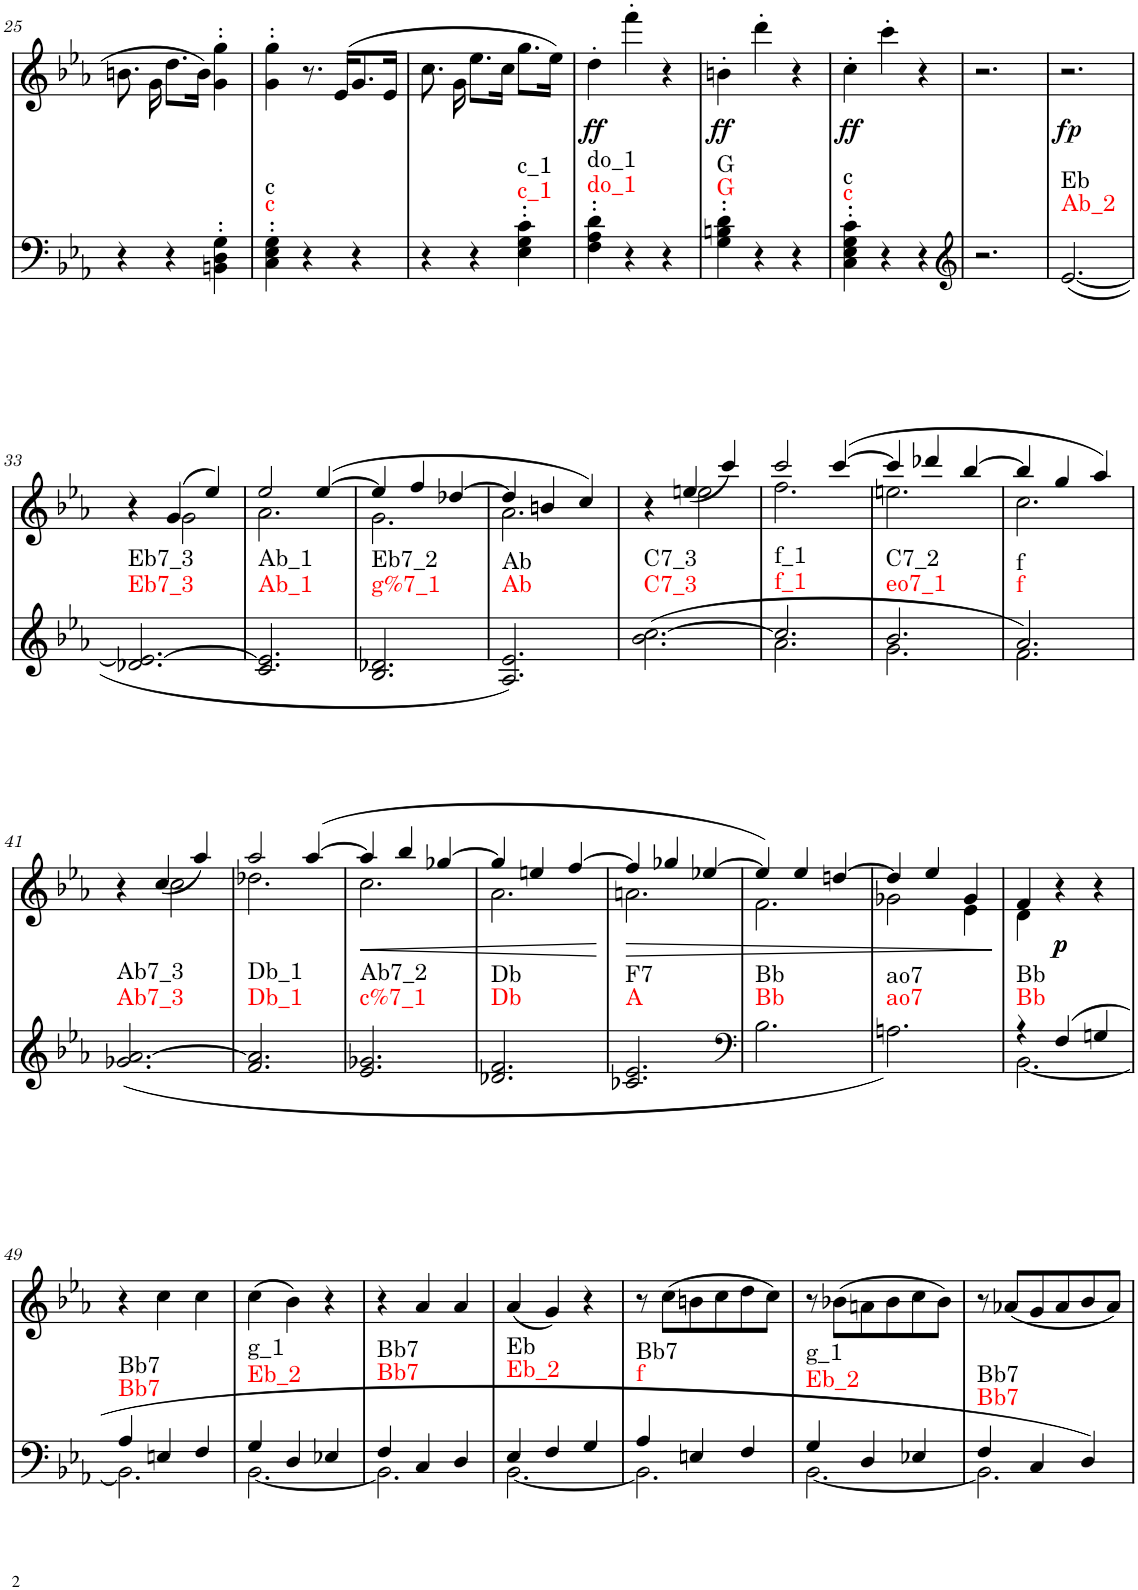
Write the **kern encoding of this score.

**kern	**harte	**kern	**dynam
*part2	*part2	*part1	*part1
*staff2	*	*staff1	*staff1
*I"piano	*	*I"piano	*
*I'Pno	*	*I'Pno	*
!!LO:PB:g=z
*clefF4	*	*clefG2	*
*k[b-e-a-]	*	*k[b-e-a-]	*
*c:	*	*c:	*
*M3/4	*	*M3/4	*
=25	=25	=25	=25
4r	.	8.bn\	.
.	.	16g\	.
4r	.	8.dd\L	.
.	.	16b\Jk	.
4BBn\' 4D\' 4G\'	.	4g\' 4gg\'	.
=26	=26	=26	=26
!	!LO:H:n=1:kt=c	!	!
!	!LO:H:n=2:kt=c	!	!
4C\' 4E-\' 4G\'	N N	4g\' 4gg\'	.
4r	.	8.r	.
.	.	(16e-/KL	.
4r	.	8.g/	.
.	.	16e-/Jk	.
=27	=27	=27	=27
4r	.	8.cc\	.
.	.	16g\	.
4r	.	8.ee-\L	.
.	.	16cc\Jk	.
!	!LO:H:n=1:kt=c_1	!	!
!	!LO:H:n=2:kt=c_1	!	!
4E-\' 4G\' 4c\'	N N	8.gg\L	.
.	.	16ee-\Jk)	.
=28	=28	=28	=28
!	!LO:H:n=1:kt=do_1	!	!LO:DY:b
!	!LO:H:n=2:kt=do_1	!	!
4F\' 4A-\' 4d\'	N N	4dd'\	ff
4r	.	4fff'\	.
4r	.	4r	.
=29	=29	=29	=29
!	!LO:H:n=1:kt=G	!	!LO:DY:b
!	!LO:H:n=2:kt=G	!	!
4G\' 4Bn\' 4d\'	N N	4bn'\	ff
4r	.	4ddd'\	.
4r	.	4r	.
=30	=30	=30	=30
!	!LO:H:n=1:kt=c	!	!LO:DY:b
!	!LO:H:n=2:kt=c	!	!
4C\' 4E-\' 4G\' 4c\'	N N	4cc'\	ff
4r	.	4ccc'\	.
4r	.	4r	.
=31	=31	=31	=31
*clefG2	*	*	*
2.r	.	2.r	.
=32	=32	=32	=32
!	!LO:H:n=1:kt=Ab_2	!	!LO:DY:b
!	!LO:H:n=2:kt=Eb	!	!
([2.e-/	N N	2.r	fp
!!LO:LB:g=z
=33	=33	=33	=33
*	*	*^	*
!	!LO:H:n=1:kt=Eb7_3	!	!	!
!	!LO:H:n=2:kt=Eb7_3	!	!	!
2.d-X/ 2.e-/_	N N	4r	4ryy	.
.	.	(4g/	2g\	.
.	.	4ee-/)	.	.
=34	=34	=34	=34	=34
!	!LO:H:n=1:kt=Ab_1	!	!	!
!	!LO:H:n=2:kt=Ab_1	!	!	!
2.c/ 2.e-/]	N N	2ee-/	2.a-\	.
.	.	([4ee-/	.	.
=35	=35	=35	=35	=35
!	!LO:H:n=1:kt=g%7_1	!	!	!
!	!LO:H:n=2:kt=Eb7_2	!	!	!
2.B-/ 2.d-X/	N N	4ee-/]	2.g\	.
.	.	4ff/	.	.
.	.	[4dd-X/	.	.
=36	=36	=36	=36	=36
!	!LO:H:n=1:kt=Ab	!	!	!
!	!LO:H:n=2:kt=Ab	!	!	!
2.A-/ 2.e-/)	N N	4dd-/]	2.a-\	.
.	.	4bn/	.	.
.	.	4cc/)	.	.
=37	=37	=37	=37	=37
!	!LO:H:n=1:kt=C7_3	!	!	!
!	!LO:H:n=2:kt=C7_3	!	!	!
(2.b-\ [>2.cc\	N N	4r	4ryy	.
.	.	2een\	(4ee/	.
.	.	.	4ccc/)	.
=38	=38	=38	=38	=38
*^	*	*	*	*
!	!	!LO:H:n=1:kt=f_1	!	!	!
!	!	!LO:H:n=2:kt=f_1	!	!	!
2.cc/]	2.a-\	N N	2ccc/	2.ff\	.
.	.	.	([4ccc/	.	.
=39	=39	=39	=39	=39	=39
!	!	!LO:H:n=1:kt=eo7_1	!	!	!
!	!	!LO:H:n=2:kt=C7_2	!	!	!
2.b-/	2.g\	N N	4ccc/]	2.een\	.
.	.	.	4ddd-X/	.	.
.	.	.	[4bb-/	.	.
=40	=40	=40	=40	=40	=40
!	!	!LO:H:n=1:kt=f	!	!	!
!	!	!LO:H:n=2:kt=f	!	!	!
2.a-/)	2.f\	N N	4bb-/]	2.cc\	.
.	.	.	4gg/	.	.
.	.	.	4aa-/)	.	.
*v	*v	*	*	*	*
!!LO:LB:g=z	!!
=41	=41	=41	=41	=41
!	!LO:H:n=1:kt=Ab7_3	!	!	!
!	!LO:H:n=2:kt=Ab7_3	!	!	!
(<2.g-X/ [2.a-/	N N	4r	4ryy	.
.	.	2cc\	(4cc/	.
.	.	.	4aa-/)	.
=42	=42	=42	=42	=42
!	!LO:H:n=1:kt=Db_1	!	!	!
!	!LO:H:n=2:kt=Db_1	!	!	!
2.f/ 2.a-/]	N N	2aa-/	2.dd-X\	.
.	.	([4aa-/	.	.
=43	=43	=43	=43	=43
!	!LO:H:n=1:kt=c%7_1	!	!	!LO:HP:b
!	!LO:H:n=2:kt=Ab7_2	!	!	!
2.e-/ 2.g-X/	N N	4aa-/]	2.cc\	<
.	.	4bb-/	.	.
.	.	[4gg-X/	.	.
=44	=44	=44	=44	=44
!	!LO:H:n=1:kt=Db	!	!	!
!	!LO:H:n=2:kt=Db	!	!	!
2.d-X/ 2.f/	N N	4gg-/]	2.a-\	.
.	.	4een/	.	.
.	.	[4ff/	.	.
*	*	*v	*v	*
.	.	.	[
=45	=45	=45	=45
!	!LO:H:n=1:kt=A	!	!LO:HP:b
*	*	*^	*
!	!LO:H:n=2:kt=F7	!	!	!
2.c-X/ 2.e-/	N N	4ff/]	2.an\	>
.	.	4gg-X/	.	.
.	.	[4ee-X/	.	.
=46	=46	=46	=46	=46
*clefF4	*	*	*	*
!	!LO:H:n=1:kt=Bb	!	!	!
!	!LO:H:n=2:kt=Bb	!	!	!
2.B-\	N N	4ee-/])	2.f\	.
.	.	4ee-/	.	.
.	.	[4ddn/	.	.
=47	=47	=47	=47	=47
!	!LO:H:n=1:kt=ao7	!	!	!
!	!LO:H:n=2:kt=ao7	!	!	!
2.An\)	N N	4dd/]	2g-X\	.
.	.	4ee-/	.	.
.	.	4g-/	4e-\	.
*	*	*v	*v	*
.	.	.	]
=48	=48	=48	=48
*^	*	*^	*
!	!	!LO:H:n=1:kt=Bb	!	!	!
!	!	!LO:H:n=2:kt=Bb	!	!	!
4r	[2.BB-\	N N	4f/	4d\	.
!	!	!	!	!	!LO:DY:b
!	!	!	!	!	!LO:DY:n=1:b
(4F/	.	.	4r	2ryy	p p
4Gn/	.	.	4r	.	.
*	*	*	*v	*v	*
!!LO:LB:g=z
=49	=49	=49	=49	=49
!	!	!LO:H:n=1:kt=Bb7	!	!
!	!	!LO:H:n=2:kt=Bb7	!	!
4A-/	2.BB-\]	N N	4r	.
4En/	.	.	4cc\	.
4F/	.	.	4cc\	.
=50	=50	=50	=50	=50
!	!	!LO:H:n=1:kt=Eb_2	!	!
!	!	!LO:H:n=2:kt=g_1	!	!
4G/	[2.BB-\	N N	(4cc\	.
4D/	.	.	4b-\)	.
4E-X/	.	.	4r	.
=51	=51	=51	=51	=51
!	!	!LO:H:n=1:kt=Bb7	!	!
!	!	!LO:H:n=2:kt=Bb7	!	!
4F/	2.BB-\]	N N	4r	.
4C/	.	.	4a-/	.
4D/	.	.	4a-/	.
=52	=52	=52	=52	=52
!	!	!LO:H:n=1:kt=Eb_2	!	!
!	!	!LO:H:n=2:kt=Eb	!	!
4E-/	[2.BB-\	N N	(4a-/	.
4F/	.	.	4g/)	.
4G/	.	.	4r	.
=53	=53	=53	=53	=53
!	!	!LO:H:n=1:kt=f	!	!
!	!	!LO:H:n=2:kt=Bb7	!	!
4A-/	2.BB-\]	N N	8r	.
.	.	.	(8cc\L	.
4En/	.	.	8bn\	.
.	.	.	8cc\	.
4F/	.	.	8dd\	.
.	.	.	8cc\J)	.
=54	=54	=54	=54	=54
!	!	!LO:H:n=1:kt=Eb_2	!	!
!	!	!LO:H:n=2:kt=g_1	!	!
4G/	[2.BB-\	N N	8r	.
.	.	.	(8b-X\L	.
4D/	.	.	8an\	.
.	.	.	8b-\	.
4E-X/	.	.	8cc\	.
.	.	.	8b-\J)	.
=55	=55	=55	=55	=55
!	!	!LO:H:n=1:kt=Bb7	!	!
!	!	!LO:H:n=2:kt=Bb7	!	!
4F/	2.BB-\]	N N	8r	.
.	.	.	(8a-X/L	.
4C/	.	.	8g/	.
.	.	.	8a-/	.
4D/)	.	.	8b-/	.
.	.	.	8a-/J)	.
*v	*v	*	*	*
=	=	=	=
*-	*-	*-	*-
